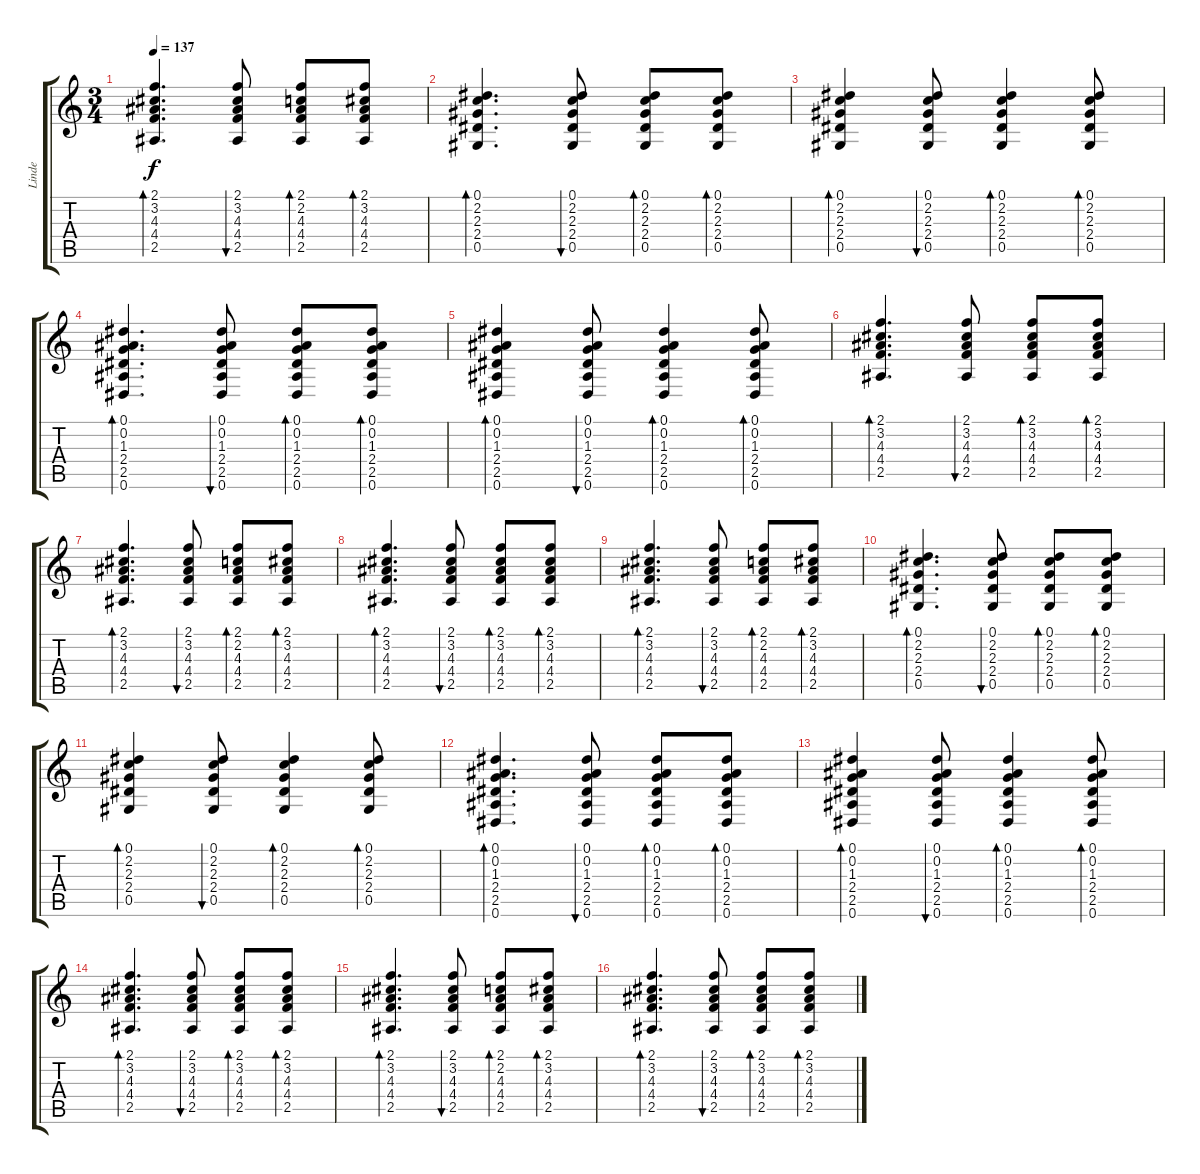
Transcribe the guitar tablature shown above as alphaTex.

\track ("Linde" "Linde") {instrument acousticguitarsteel}
\staff {score tabs}
\tuning (Eb4 Bb3 Gb3 Db3 Ab2 Eb2) {hide}
\ts (3 4)
\tempo 137
\clef g2
\ks c
(2.1 3.2 4.3 4.4 2.5).4{d bd 60 dy f} (2.1 3.2 4.3 4.4 2.5).8{bu 60} (2.1 2.2 4.3 4.4 2.5).8{bd 60} (2.1 3.2 4.3 4.4 2.5).8{bd 60} |
(0.1 2.2 2.3 2.4 0.5).4{d bd 60} (0.1 2.2 2.3 2.4 0.5).8{bu 60} (0.1 2.2 2.3 2.4 0.5).8{bd 60} (0.1 2.2 2.3 2.4 0.5).8{bd 60} |
(0.1 2.2 2.3 2.4 0.5).4{bd 60} (0.1 2.2 2.3 2.4 0.5).8{bu 60} (0.1 2.2 2.3 2.4 0.5).4{bd 60} (0.1 2.2 2.3 2.4 0.5).8{bd 60} |
(0.1 0.2 1.3 2.4 2.5 0.6).4{d bd 60} (0.1 0.2 1.3 2.4 2.5 0.6).8{bu 60} (0.1 0.2 1.3 2.4 2.5 0.6).8{bd 60} (0.1 0.2 1.3 2.4 2.5 0.6).8{bd 60} |
(0.1 0.2 1.3 2.4 2.5 0.6).4{bd 60} (0.1 0.2 1.3 2.4 2.5 0.6).8{bu 60} (0.1 0.2 1.3 2.4 2.5 0.6).4{bd 60} (0.1 0.2 1.3 2.4 2.5 0.6).8{bd 60} |
(2.1 3.2 4.3 4.4 2.5).4{d bd 60} (2.1 3.2 4.3 4.4 2.5).8{bu 60} (2.1 3.2 4.3 4.4 2.5).8{bd 60} (2.1 3.2 4.3 4.4 2.5).8{bd 60} |
(2.1 3.2 4.3 4.4 2.5).4{d bd 60} (2.1 3.2 4.3 4.4 2.5).8{bu 60} (2.1 2.2 4.3 4.4 2.5).8{bd 60} (2.1 3.2 4.3 4.4 2.5).8{bd 60} |
(2.1 3.2 4.3 4.4 2.5).4{d bd 60} (2.1 3.2 4.3 4.4 2.5).8{bu 60} (2.1 3.2 4.3 4.4 2.5).8{bd 60} (2.1 3.2 4.3 4.4 2.5).8{bd 60} |
(2.1 3.2 4.3 4.4 2.5).4{d bd 60} (2.1 3.2 4.3 4.4 2.5).8{bu 60} (2.1 2.2 4.3 4.4 2.5).8{bd 60} (2.1 3.2 4.3 4.4 2.5).8{bd 60} |
(0.1 2.2 2.3 2.4 0.5).4{d bd 60} (0.1 2.2 2.3 2.4 0.5).8{bu 60} (0.1 2.2 2.3 2.4 0.5).8{bd 60} (0.1 2.2 2.3 2.4 0.5).8{bd 60} |
(0.1 2.2 2.3 2.4 0.5).4{bd 60} (0.1 2.2 2.3 2.4 0.5).8{bu 60} (0.1 2.2 2.3 2.4 0.5).4{bd 60} (0.1 2.2 2.3 2.4 0.5).8{bd 60} |
(0.1 0.2 1.3 2.4 2.5 0.6).4{d bd 60} (0.1 0.2 1.3 2.4 2.5 0.6).8{bu 60} (0.1 0.2 1.3 2.4 2.5 0.6).8{bd 60} (0.1 0.2 1.3 2.4 2.5 0.6).8{bd 60} |
(0.1 0.2 1.3 2.4 2.5 0.6).4{bd 60} (0.1 0.2 1.3 2.4 2.5 0.6).8{bu 60} (0.1 0.2 1.3 2.4 2.5 0.6).4{bd 60} (0.1 0.2 1.3 2.4 2.5 0.6).8{bd 60} |
(2.1 3.2 4.3 4.4 2.5).4{d bd 60} (2.1 3.2 4.3 4.4 2.5).8{bu 60} (2.1 3.2 4.3 4.4 2.5).8{bd 60} (2.1 3.2 4.3 4.4 2.5).8{bd 60} |
(2.1 3.2 4.3 4.4 2.5).4{d bd 60} (2.1 3.2 4.3 4.4 2.5).8{bu 60} (2.1 2.2 4.3 4.4 2.5).8{bd 60} (2.1 3.2 4.3 4.4 2.5).8{bd 60} |
(2.1 3.2 4.3 4.4 2.5).4{d bd 60} (2.1 3.2 4.3 4.4 2.5).8{bu 60} (2.1 3.2 4.3 4.4 2.5).8{bd 60} (2.1 3.2 4.3 4.4 2.5).8{bd 60}
